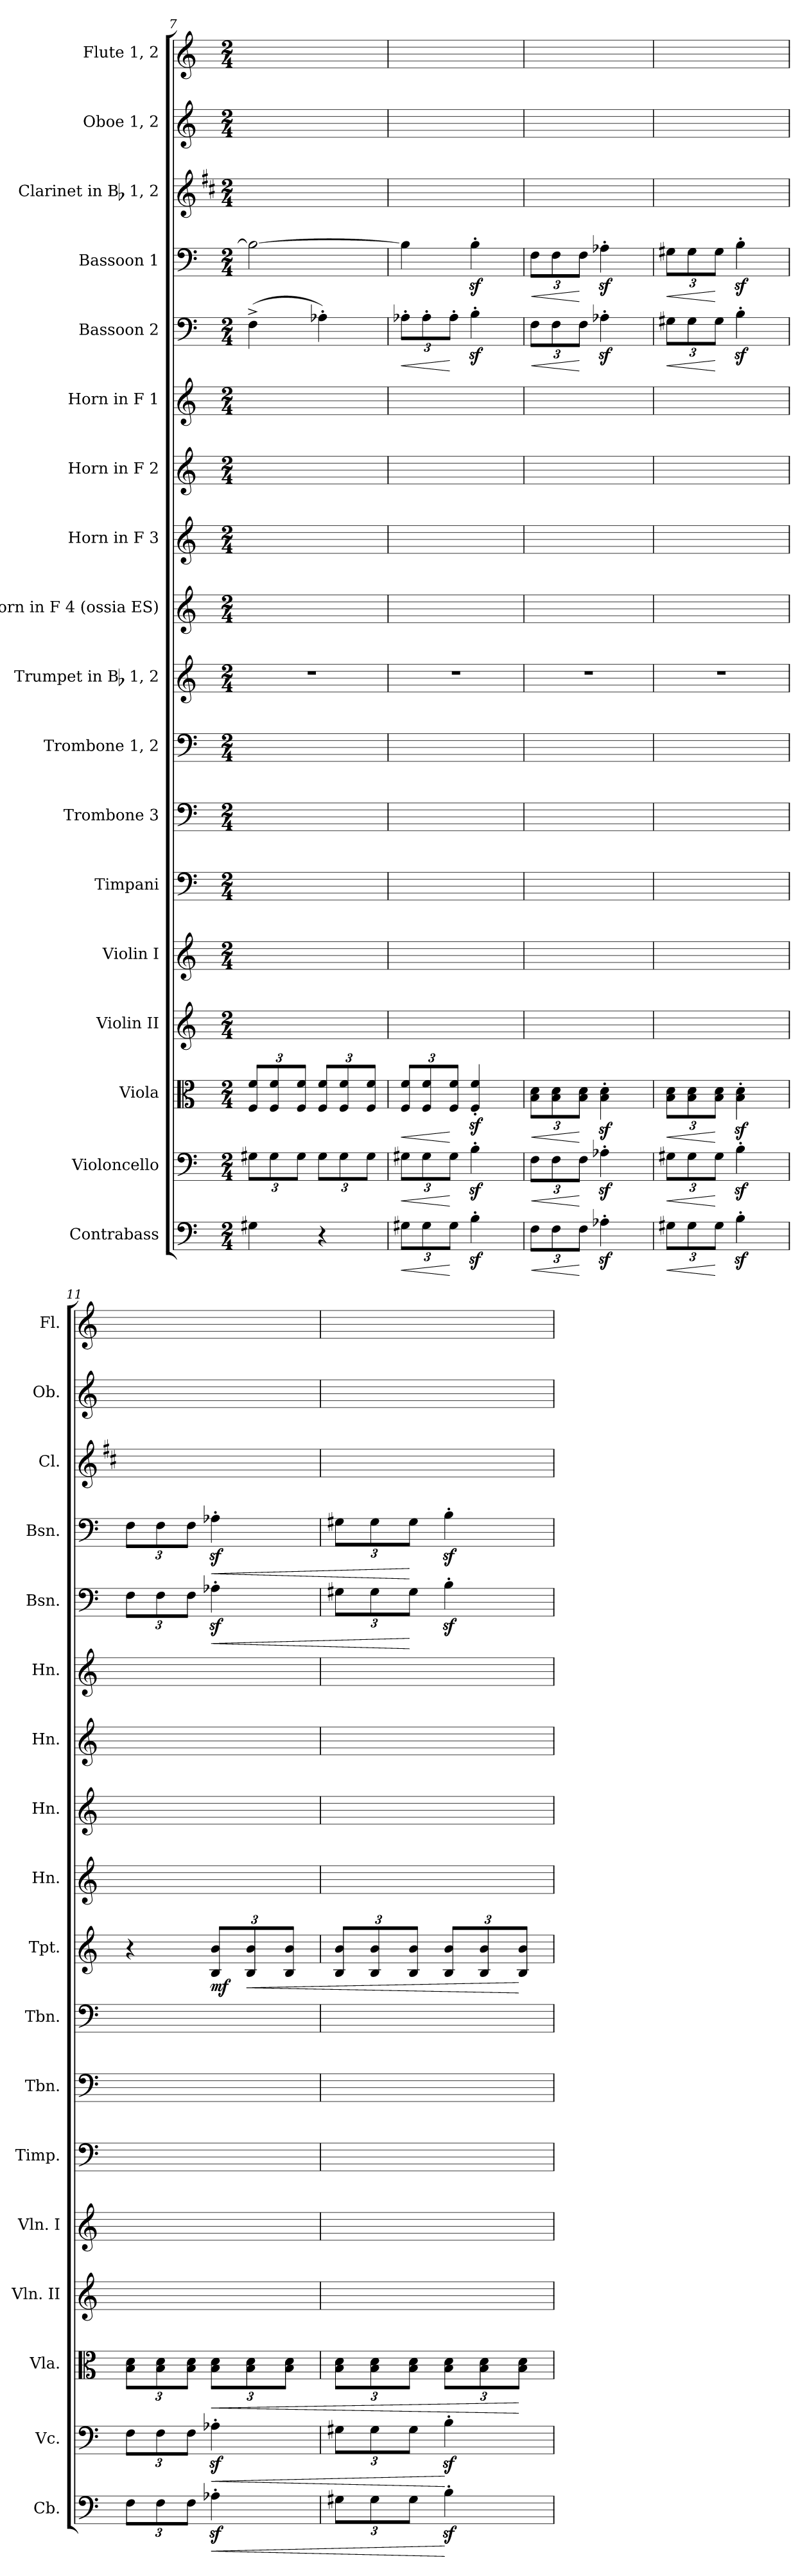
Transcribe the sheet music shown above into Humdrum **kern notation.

**kern	**dynam	**kern	**dynam	**kern	**dynam	**kern	**kern	**kern	**kern	**kern	**kern	**dynam	**kern	**kern	**kern	**kern	**kern	**dynam	**kern	**dynam	**kern	**kern	**kern
*part18	*part18	*part17	*part17	*part16	*part16	*part15	*part14	*part13	*part12	*part11	*part10	*part10	*part9	*part8	*part7	*part6	*part5	*part5	*part4	*part4	*part3	*part2	*part1
*staff18	*staff18	*staff17	*staff17	*staff16	*staff16	*staff15	*staff14	*staff13	*staff12	*staff11	*staff10	*staff10	*staff9	*staff8	*staff7	*staff6	*staff5	*staff5	*staff4	*staff4	*staff3	*staff2	*staff1
*I"Contrabass	*	*I"Violoncello	*	*I"Viola	*	*I"Violin II	*I"Violin I	*I"Timpani	*I"Trombone 3	*I"Trombone 1, 2	*I"Trumpet in Bb 1, 2	*	*I"Horn in F 4 (ossia ES)	*I"Horn in F 3	*I"Horn in F 2	*I"Horn in F 1	*I"Bassoon 2	*	*I"Bassoon 1	*	*I"Clarinet in Bb 1, 2	*I"Oboe 1, 2	*I"Flute 1, 2
*I'Cb.	*	*I'Vc.	*	*I'Vla.	*	*I'Vln. II	*I'Vln. I	*I'Timp.	*I'Tbn.	*I'Tbn.	*I'Tpt.	*	*I'Hn.	*I'Hn.	*I'Hn.	*I'Hn.	*I'Bsn.	*	*I'Bsn.	*	*I'Cl.	*I'Ob.	*I'Fl.
*clefF4	*	*clefF4	*	*clefC3	*	*clefG2	*clefG2	*clefF4	*clefF4	*clefF4	*clefG2	*	*clefG2	*clefG2	*clefG2	*clefG2	*clefF4	*	*clefF4	*	*clefG2	*clefG2	*clefG2
*ITrd7c12	*	*	*	*	*	*	*	*	*	*	*ITrd1c2	*	*ITrd4c7	*ITrd4c7	*ITrd4c7	*ITrd4c7	*	*	*	*	*ITrd1c2	*	*
*k[]	*	*k[]	*	*k[]	*	*k[]	*k[]	*k[]	*k[]	*k[]	*k[b-e-]	*	*k[b-]	*k[b-]	*k[b-]	*k[b-]	*k[]	*	*k[]	*	*k[]	*k[]	*k[]
*C:	*	*C:	*	*C:	*	*C:	*C:	*C:	*C:	*C:	*B-:	*	*F:	*F:	*F:	*F:	*C:	*	*C:	*	*C:	*C:	*C:
*M2/4	*	*M2/4	*	*M2/4	*	*M2/4	*M2/4	*M2/4	*M2/4	*M2/4	*M2/4	*	*M2/4	*M2/4	*M2/4	*M2/4	*M2/4	*	*M2/4	*	*M2/4	*M2/4	*M2/4
=7	=7	=7	=7	=7	=7	=7	=7	=7	=7	=7	=7	=7	=7	=7	=7	=7	=7	=7	=7	=7	=7	=7	=7
4GG#X	.	12G#XL	.	12F 12fL	.	8ryy	8ryy	4ryy	4ryy	4ryy	2r	.	2ryy	4ryy	4ryy	4ryy	(4F^	.	2B_	.	4ryy	4ryy	2ryy
.	.	12G#	.	12F 12f	.	.	.	.	.	.	.	.	.	.	.	.	.	.	.	.	.	.	.
.	.	.	.	.	.	8ryy	8ryy	.	.	.	.	.	.	.	.	.	.	.	.	.	.	.	.
.	.	12G#J	.	12F 12fJ	.	.	.	.	.	.	.	.	.	.	.	.	.	.	.	.	.	.	.
4r	.	12G#L	.	12F 12fL	.	8ryy	8ryy	4ryy	4ryy	4ryy	.	.	.	4ryy	4ryy	4ryy	4A-X')	.	.	.	4ryy	4ryy	.
.	.	12G#	.	12F 12f	.	.	.	.	.	.	.	.	.	.	.	.	.	.	.	.	.	.	.
.	.	.	.	.	.	8ryy	8ryy	.	.	.	.	.	.	.	.	.	.	.	.	.	.	.	.
.	.	12G#J	.	12F 12fJ	.	.	.	.	.	.	.	.	.	.	.	.	.	.	.	.	.	.	.
=8	=8	=8	=8	=8	=8	=8	=8	=8	=8	=8	=8	=8	=8	=8	=8	=8	=8	=8	=8	=8	=8	=8	=8
!	!LO:HP:b	!	!LO:HP:b	!	!LO:HP:b	!	!	!	!	!	!	!	!	!	!	!	!	!LO:HP:b	!	!	!	!	!
12GG#XL	<	12G#XL	<	12F 12fL	<	8ryy	8ryy	4ryy	4ryy	4ryy	2r	.	2ryy	4ryy	4ryy	4ryy	12A-X'L	<	4B]	.	4ryy	4ryy	2ryy
12GG#	.	12G#	.	12F 12f	.	.	.	.	.	.	.	.	.	.	.	.	12A-'	.	.	.	.	.	.
.	.	.	.	.	.	8ryy	8ryy	.	.	.	.	.	.	.	.	.	.	.	.	.	.	.	.
12GG#J	[	12G#J	[	12F 12fJ	[	.	.	.	.	.	.	.	.	.	.	.	12A-'J	[	.	.	.	.	.
4BBz'	.	4Bz'	.	4Fz' 4fz'	.	8ryy	8ryy	4ryy	8ryy	8ryy	.	.	.	8ryy	8ryy	8ryy	4Bz'	.	4Bz'	.	4ryy	4ryy	.
.	.	.	.	.	.	8ryy	8ryy	.	8ryy	8ryy	.	.	.	8ryy	8ryy	8ryy	.	.	.	.	.	.	.
=9	=9	=9	=9	=9	=9	=9	=9	=9	=9	=9	=9	=9	=9	=9	=9	=9	=9	=9	=9	=9	=9	=9	=9
!	!LO:HP:b	!	!LO:HP:b	!	!LO:HP:b	!	!	!	!	!	!	!	!	!	!	!	!	!LO:HP:b	!	!LO:HP:b	!	!	!
12FFL	<	12FL	<	12B 12dL	<	8ryy	8ryy	4ryy	4ryy	4ryy	2r	.	2ryy	4ryy	4ryy	4ryy	12FL	<	12FL	<	4ryy	4ryy	4ryy
12FF	.	12F	.	12B 12d	.	.	.	.	.	.	.	.	.	.	.	.	12F	.	12F	.	.	.	.
.	.	.	.	.	.	8ryy	8ryy	.	.	.	.	.	.	.	.	.	.	.	.	.	.	.	.
12FFJ	[	12FJ	[	12B 12dJ	[	.	.	.	.	.	.	.	.	.	.	.	12FJ	[	12FJ	[	.	.	.
4AA-Xz'	.	4A-Xz'	.	4Bz' 4dz'	.	8ryy	8ryy	4ryy	4ryy	4ryy	.	.	.	8ryy	8ryy	8ryy	4A-Xz'	.	4A-Xz'	.	8ryy	8ryy	8ryy
.	.	.	.	.	.	8ryy	8ryy	.	.	.	.	.	.	8ryy	8ryy	8ryy	.	.	.	.	8ryy	8ryy	8ryy
=10	=10	=10	=10	=10	=10	=10	=10	=10	=10	=10	=10	=10	=10	=10	=10	=10	=10	=10	=10	=10	=10	=10	=10
!	!LO:HP:b	!	!LO:HP:b	!	!LO:HP:b	!	!	!	!	!	!	!	!	!	!	!	!	!LO:HP:b	!	!LO:HP:b	!	!	!
12GG#XL	<	12G#XL	<	12B 12dL	<	8ryy	8ryy	4ryy	4ryy	4ryy	2r	.	2ryy	4ryy	4ryy	4ryy	12G#XL	<	12G#XL	<	4ryy	4ryy	4ryy
12GG#	.	12G#	.	12B 12d	.	.	.	.	.	.	.	.	.	.	.	.	12G#	.	12G#	.	.	.	.
.	.	.	.	.	.	8ryy	8ryy	.	.	.	.	.	.	.	.	.	.	.	.	.	.	.	.
12GG#J	[	12G#J	[	12B 12dJ	[	.	.	.	.	.	.	.	.	.	.	.	12G#J	[	12G#J	[	.	.	.
4BBz'	.	4Bz'	.	4Bz' 4dz'	.	8ryy	8ryy	8ryy	4ryy	4ryy	.	.	.	8ryy	8ryy	8ryy	4Bz'	.	4Bz'	.	8ryy	8ryy	8ryy
.	.	.	.	.	.	8ryy	8ryy	8ryy	.	.	.	.	.	8ryy	8ryy	8ryy	.	.	.	.	8ryy	8ryy	8ryy
=11	=11	=11	=11	=11	=11	=11	=11	=11	=11	=11	=11	=11	=11	=11	=11	=11	=11	=11	=11	=11	=11	=11	=11
12FFL	.	12FL	.	12B 12dL	.	16ryy	16ryy	4ryy	4ryy	4ryy	4r	.	2ryy	8ryy	2ryy	8ryy	12FL	.	12FL	.	2ryy	8ryy	8ryy
.	.	.	.	.	.	16ryy	16ryy	.	.	.	.	.	.	.	.	.	.	.	.	.	.	.	.
12FF	.	12F	.	12B 12d	.	.	.	.	.	.	.	.	.	.	.	.	12F	.	12F	.	.	.	.
.	.	.	.	.	.	8ryy	8ryy	.	.	.	.	.	.	8ryy	.	8ryy	.	.	.	.	.	8ryy	8ryy
12FFJ	.	12FJ	.	12B 12dJ	.	.	.	.	.	.	.	.	.	.	.	.	12FJ	.	12FJ	.	.	.	.
!	!LO:HP:b	!	!LO:HP:b	!	!LO:HP:b	!	!	!	!	!	!	!	!	!	!	!	!	!LO:HP:b	!	!LO:HP:b	!	!	!
4AA-Xz'	<	4A-Xz'	<	12B 12dL	<	16ryy	16ryy	32ryy	4ryy	4ryy	12A 12aL	mf	.	8ryy	.	8ryy	4A-Xz'	<	4A-Xz'	<	.	8ryy	8ryy
.	.	.	.	.	.	.	.	32ryy	.	.	.	.	.	.	.	.	.	.	.	.	.	.	.
.	.	.	.	.	.	16ryy	16ryy	32ryy	.	.	.	.	.	.	.	.	.	.	.	.	.	.	.
!	!	!	!	!	!	!	!	!	!	!	!	!LO:HP:b	!	!	!	!	!	!	!	!	!	!	!
.	.	.	.	12B 12d	.	.	.	.	.	.	12A 12a	<	.	.	.	.	.	.	.	.	.	.	.
.	.	.	.	.	.	.	.	32ryy	.	.	.	.	.	.	.	.	.	.	.	.	.	.	.
.	.	.	.	.	.	8ryy	8ryy	32ryy	.	.	.	.	.	8ryy	.	8ryy	.	.	.	.	.	8ryy	8ryy
.	.	.	.	.	.	.	.	32ryy	.	.	.	.	.	.	.	.	.	.	.	.	.	.	.
.	.	.	.	12B 12dJ	.	.	.	.	.	.	12A 12aJ	.	.	.	.	.	.	.	.	.	.	.	.
.	.	.	.	.	.	.	.	32ryy	.	.	.	.	.	.	.	.	.	.	.	.	.	.	.
.	.	.	.	.	.	.	.	32ryy	.	.	.	.	.	.	.	.	.	.	.	.	.	.	.
=12	=12	=12	=12	=12	=12	=12	=12	=12	=12	=12	=12	=12	=12	=12	=12	=12	=12	=12	=12	=12	=12	=12	=12
12GG#XL	.	12G#XL	.	12B 12dL	.	16ryy	16ryy	32ryy	4ryy	4ryy	12A 12aL	.	2ryy	8ryy	2ryy	8ryy	12G#XL	.	12G#XL	.	2ryy	8ryy	8ryy
.	.	.	.	.	.	.	.	32ryy	.	.	.	.	.	.	.	.	.	.	.	.	.	.	.
.	.	.	.	.	.	16ryy	16ryy	32ryy	.	.	.	.	.	.	.	.	.	.	.	.	.	.	.
12GG#	.	12G#	.	12B 12d	.	.	.	.	.	.	12A 12a	.	.	.	.	.	12G#	.	12G#	.	.	.	.
.	.	.	.	.	.	.	.	32ryy	.	.	.	.	.	.	.	.	.	.	.	.	.	.	.
.	.	.	.	.	.	8ryy	8ryy	32ryy	.	.	.	.	.	8ryy	.	8ryy	.	.	.	.	.	8ryy	8ryy
.	.	.	.	.	.	.	.	32ryy	.	.	.	.	.	.	.	.	.	.	.	.	.	.	.
12GG#J	.	12G#J	.	12B 12dJ	.	.	.	.	.	.	12A 12aJ	.	.	.	.	.	12G#J	[	12G#J	[	.	.	.
.	.	.	.	.	.	.	.	32ryy	.	.	.	.	.	.	.	.	.	.	.	.	.	.	.
.	.	.	.	.	.	.	.	32ryy	.	.	.	.	.	.	.	.	.	.	.	.	.	.	.
4BBz'	[	4Bz'	[	12B 12dL	.	16ryy	16ryy	32ryy	4ryy	4ryy	12A 12aL	.	.	8ryy	.	8ryy	4Bz'	.	4Bz'	.	.	8ryy	8ryy
.	.	.	.	.	.	.	.	32ryy	.	.	.	.	.	.	.	.	.	.	.	.	.	.	.
.	.	.	.	.	.	16ryy	16ryy	32ryy	.	.	.	.	.	.	.	.	.	.	.	.	.	.	.
.	.	.	.	12B 12d	.	.	.	.	.	.	12A 12a	.	.	.	.	.	.	.	.	.	.	.	.
.	.	.	.	.	.	.	.	32ryy	.	.	.	.	.	.	.	.	.	.	.	.	.	.	.
.	.	.	.	.	.	8ryy	8ryy	32ryy	.	.	.	.	.	8ryy	.	8ryy	.	.	.	.	.	8ryy	8ryy
.	.	.	.	.	.	.	.	32ryy	.	.	.	.	.	.	.	.	.	.	.	.	.	.	.
.	.	.	.	12B 12dJ	[	.	.	.	.	.	12A 12aJ	[	.	.	.	.	.	.	.	.	.	.	.
.	.	.	.	.	.	.	.	32ryy	.	.	.	.	.	.	.	.	.	.	.	.	.	.	.
.	.	.	.	.	.	.	.	32ryy	.	.	.	.	.	.	.	.	.	.	.	.	.	.	.
=	=	=	=	=	=	=	=	=	=	=	=	=	=	=	=	=	=	=	=	=	=	=	=
*-	*-	*-	*-	*-	*-	*-	*-	*-	*-	*-	*-	*-	*-	*-	*-	*-	*-	*-	*-	*-	*-	*-	*-
